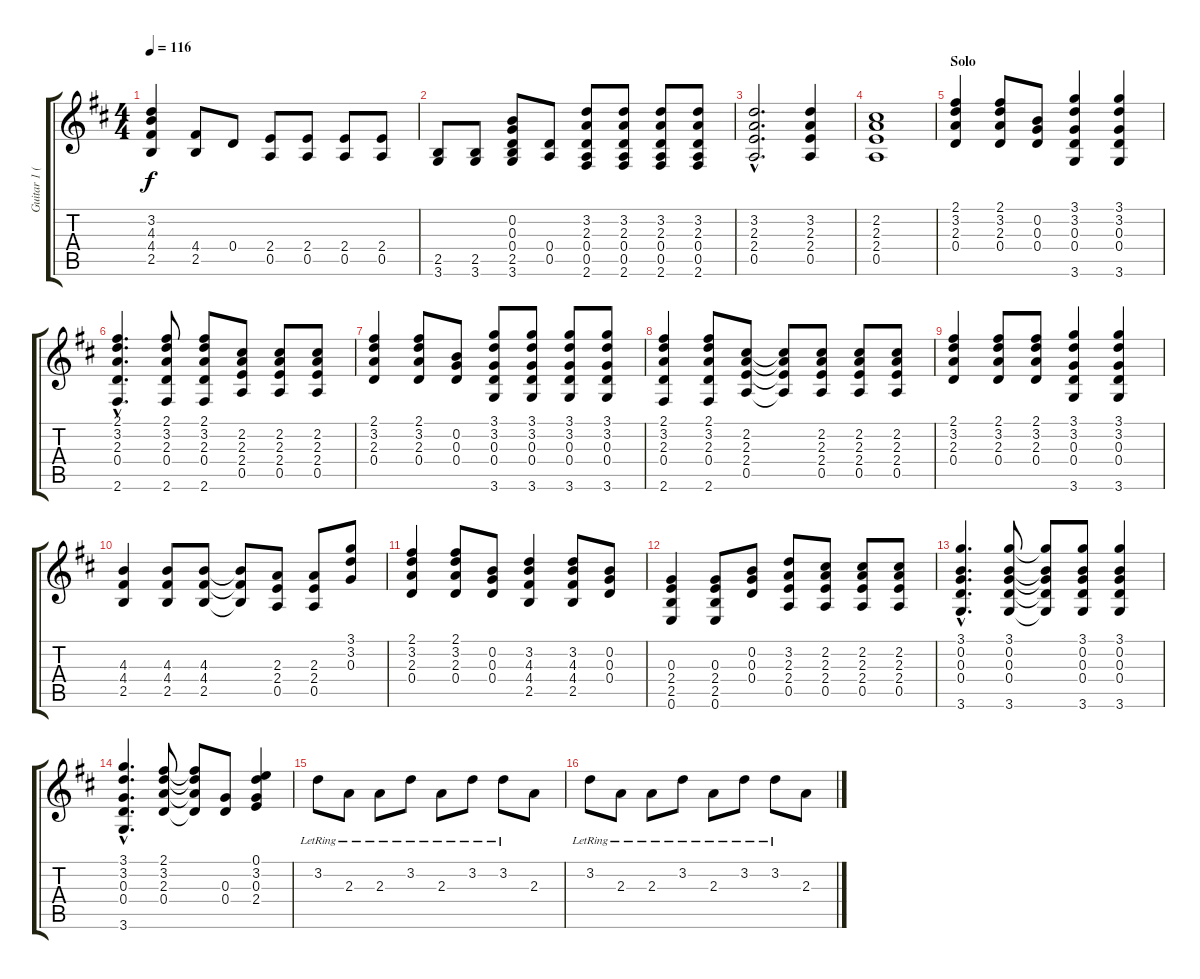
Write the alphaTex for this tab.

\track ("Guitar 1 (Jazz)" "Guitar 1 (") {instrument electricguitarjazz}
\staff {score tabs}
\tuning (E4 B3 G3 D3 A2 E2) {hide}
\ts (4 4)
\tempo 116
\clef g2
\ks d
(3.2 4.3 4.4 2.5).4{dy f} (4.4 2.5).8 0.4.8 (2.4 0.5).8 (2.4 0.5).8 (2.4 0.5).8 (2.4 0.5).8 |
(2.5 3.6).8 (2.5 3.6).8 (0.2 0.3 0.4 2.5 3.6).8 (0.4 0.5).8 (3.2 2.3 0.4 0.5 2.6).8 (3.2 2.3 0.4 0.5 2.6).8 (3.2 2.3 0.4 0.5 2.6).8 (3.2 2.3 0.4 0.5 2.6).8 |
(3.2{hac} 2.3{hac} 2.4{hac} 0.5{hac}).2{d} (3.2 2.3 2.4 0.5).4 |
(2.2 2.3 2.4 0.5).1 |
\section ("" "Solo")
(2.1 3.2 2.3 0.4).4 (2.1 3.2 2.3 0.4).8 (0.2 0.3 0.4).8 (3.1 3.2 0.3 0.4 3.6).4 (3.1 3.2 0.3 0.4 3.6).4 |
(2.1{hac} 3.2{hac} 2.3{hac} 0.4{hac} 2.6{hac}).4{d} (2.1 3.2 2.3 0.4 2.6).8 (2.1 3.2 2.3 0.4 2.6).8 (2.2 2.3 2.4 0.5).8 (2.2 2.3 2.4 0.5).8 (2.2 2.3 2.4 0.5).8 |
(2.1 3.2 2.3 0.4).4 (2.1 3.2 2.3 0.4).8 (0.2 0.3 0.4).8 (3.1 3.2 0.3 0.4 3.6).8 (3.1 3.2 0.3 0.4 3.6).8 (3.1 3.2 0.3 0.4 3.6).8 (3.1 3.2 0.3 0.4 3.6).8 |
(2.1 3.2 2.3 0.4 2.6).4 (2.1 3.2 2.3 0.4 2.6).8 (2.2 2.3 2.4 0.5).8 (2.2{t} 2.3{t} 2.4{t} 0.5{t}).8 (2.2 2.3 2.4 0.5).8 (2.2 2.3 2.4 0.5).8 (2.2 2.3 2.4 0.5).8 |
(2.1 3.2 2.3 0.4).4 (2.1 3.2 2.3 0.4).8 (2.1 3.2 2.3 0.4).8 (3.1 3.2 0.3 0.4 3.6).4 (3.1 3.2 0.3 0.4 3.6).4 |
(4.3 4.4 2.5).4 (4.3 4.4 2.5).8 (4.3 4.4 2.5).8 (4.3{t} 4.4{t} 2.5{t}).8 (2.3 2.4 0.5).8 (2.3 2.4 0.5).8 (3.1 3.2 0.3).8 |
(2.1 3.2 2.3 0.4).4 (2.1 3.2 2.3 0.4).8 (0.2 0.3 0.4).8 (3.2 4.3 4.4 2.5).4 (3.2 4.3 4.4 2.5).8 (0.2 0.3 0.4).8 |
(0.3 2.4 2.5 0.6).4 (0.3 2.4 2.5 0.6).8 (0.2 0.3 0.4).8 (3.2 2.3 2.4 0.5).8 (2.2 2.3 2.4 0.5).8 (2.2 2.3 2.4 0.5).8 (2.2 2.3 2.4 0.5).8 |
(3.1{hac} 0.2{hac} 0.3{hac} 0.4{hac} 3.6{hac}).4{d} (3.1 0.2 0.3 0.4 3.6).8 (3.1{t} 0.2{t} 0.3{t} 0.4{t} 3.6{t}).8 (3.1 0.2 0.3 0.4 3.6).8 (3.1 0.2 0.3 0.4 3.6).4 |
(3.1{hac} 3.2{hac} 0.3{hac} 0.4{hac} 3.6{hac}).4{d} (2.1 3.2 2.3 0.4).8 (2.1{t} 3.2{t} 2.3{t} 0.4{t}).8 (0.3 0.4).8 (0.1 3.2 0.3 2.4).4 |
3.2{lr}.8 2.3{lr}.8 2.3{lr}.8 3.2{lr}.8 2.3{lr}.8 3.2{lr}.8 3.2{lr}.8 2.3.8 |
3.2{lr}.8 2.3{lr}.8 2.3{lr}.8 3.2{lr}.8 2.3{lr}.8 3.2{lr}.8 3.2{lr}.8 2.3.8
